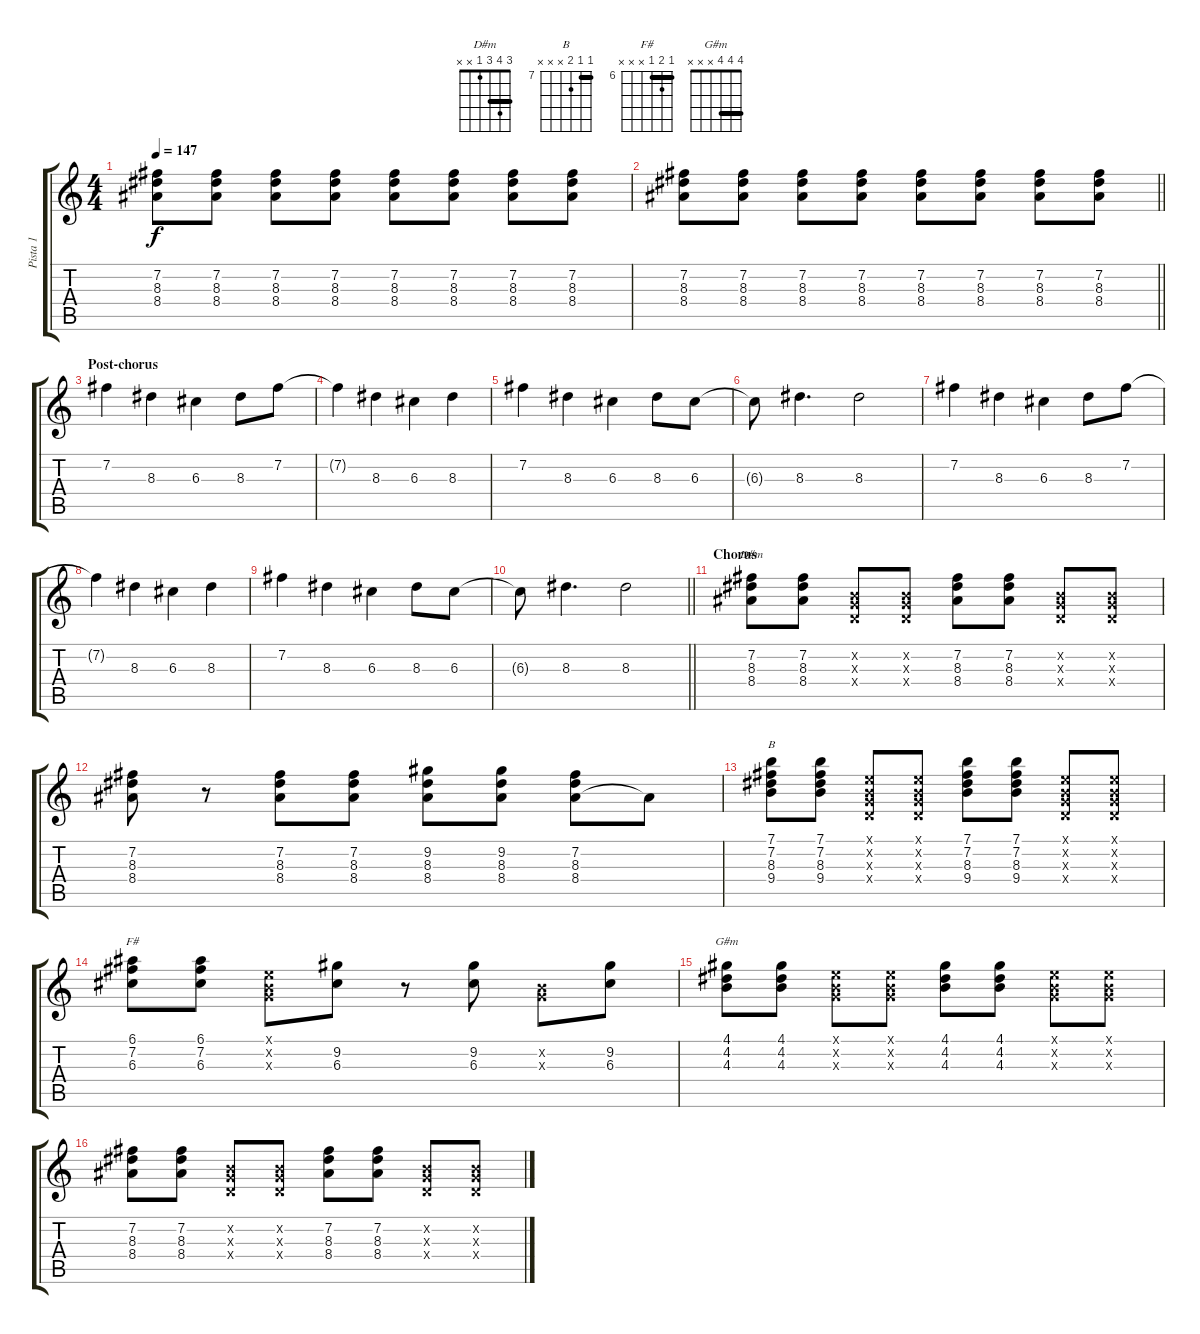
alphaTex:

\track ("Pista 1" "Pista 1") {instrument overdrivenguitar}
\staff {score tabs}
\tuning (E4 B3 G3 D3 A2 E2) {hide}
\chord ("D#m" 3 4 3 1 x x) {barre 3}
\chord ("B" 7 7 8 x x x) {firstfret 7 barre 7}
\chord ("F#" 6 7 6 x x x) {firstfret 6 barre 6}
\chord ("G#m" 4 4 4 x x x) {barre 4}
\ts (4 4)
\tempo 147
\clef g2
\ks c
(7.2 8.3 8.4).8{dy f} (7.2 8.3 8.4).8 (7.2 8.3 8.4).8 (7.2 8.3 8.4).8 (7.2 8.3 8.4).8 (7.2 8.3 8.4).8 (7.2 8.3 8.4).8 (7.2 8.3 8.4).8 |
\barLineRight lightlight
(7.2 8.3 8.4).8 (7.2 8.3 8.4).8 (7.2 8.3 8.4).8 (7.2 8.3 8.4).8 (7.2 8.3 8.4).8 (7.2 8.3 8.4).8 (7.2 8.3 8.4).8 (7.2 8.3 8.4).8 |
\section ("" "Post-chorus")
7.2.4 8.3.4 6.3.4 8.3.8 7.2.8 |
7.2{t}.4 8.3.4 6.3.4 8.3.4 |
7.2.4 8.3.4 6.3.4 8.3.8 6.3.8 |
6.3{t}.8 8.3.4{d} 8.3.2 |
7.2.4 8.3.4 6.3.4 8.3.8 7.2.8 |
7.2{t}.4 8.3.4 6.3.4 8.3.4 |
7.2.4 8.3.4 6.3.4 8.3.8 6.3.8 |
\barLineRight lightlight
6.3{t}.8 8.3.4{d} 8.3.2 |
\section ("" "Chorus")
(7.2 8.3 8.4).8{ch "D#m"} (7.2 8.3 8.4).8 (0.2{x} 0.3{x} 0.4{x}).8 (0.2{x} 0.3{x} 0.4{x}).8 (7.2 8.3 8.4).8 (7.2 8.3 8.4).8 (0.2{x} 0.3{x} 0.4{x}).8 (0.2{x} 0.3{x} 0.4{x}).8 |
(7.2 8.3 8.4).8 r.8 (7.2 8.3 8.4).8 (7.2 8.3 8.4).8 (9.2 8.3 8.4).8 (9.2 8.3 8.4).8 (7.2 8.3 8.4).8 8.4{t}.8 |
(7.1 7.2 8.3 9.4).8{ch "B"} (7.1 7.2 8.3 9.4).8 (0.1{x} 0.2{x} 0.3{x} 0.4{x}).8 (0.1{x} 0.2{x} 0.3{x} 0.4{x}).8 (7.1 7.2 8.3 9.4).8 (7.1 7.2 8.3 9.4).8 (0.1{x} 0.2{x} 0.3{x} 0.4{x}).8 (0.1{x} 0.2{x} 0.3{x} 0.4{x}).8 |
(6.1 7.2 6.3).8{ch "F#"} (6.1 7.2 6.3).8 (0.1{x} 0.2{x} 0.3{x}).8 (9.2 6.3).8 r.8 (9.2 6.3).8 (0.2{x} 0.3{x}).8 (9.2 6.3).8 |
(4.1 4.2 4.3).8{ch "G#m"} (4.1 4.2 4.3).8 (0.1{x} 0.2{x} 0.3{x}).8 (0.1{x} 0.2{x} 0.3{x}).8 (4.1 4.2 4.3).8 (4.1 4.2 4.3).8 (0.1{x} 0.2{x} 0.3{x}).8 (0.1{x} 0.2{x} 0.3{x}).8 |
(7.2 8.3 8.4).8 (7.2 8.3 8.4).8 (0.2{x} 0.3{x} 0.4{x}).8 (0.2{x} 0.3{x} 0.4{x}).8 (7.2 8.3 8.4).8 (7.2 8.3 8.4).8 (0.2{x} 0.3{x} 0.4{x}).8 (0.2{x} 0.3{x} 0.4{x}).8
